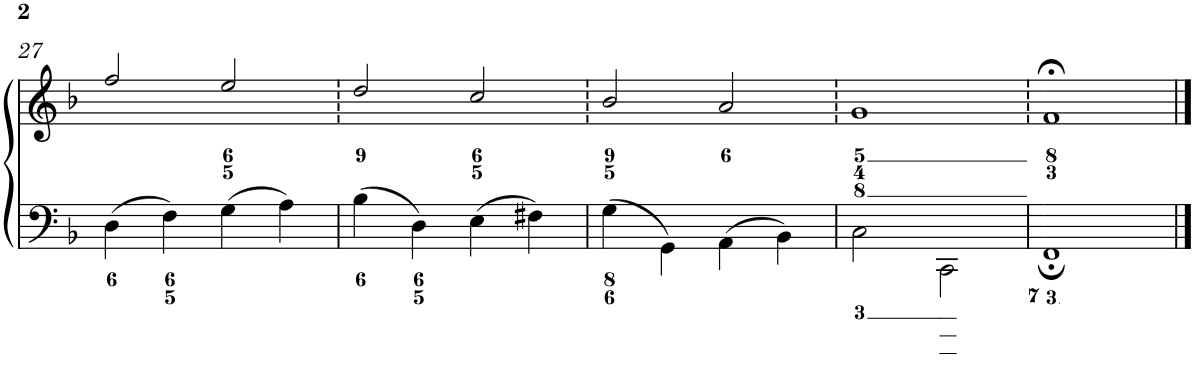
**kern	**kern
*part1	*part1
*staff2	*staff1
*I"Piano	*
*I'Pno.	*
!!LO:PB:g=z
*clefF4	*clefG2
*k[b-]	*k[b-]
*F:	*F:
*M4/4	*M4/4
*met(c)	*met(c)
=27	=27
4D\	2ff/
4F\	.
4G\	2ee/
4A\	.
=28	=28
4B-\	2dd/
4D\	.
4E\	2cc/
4F#X\	.
=29	=29
4G\	2b-/
4GG\	.
4AA\	2a/
4BB-\	.
=30	=30
2C\	1g
2CC\	.
=31	=31
1FF;	1f;<
==	==
*-	*-
